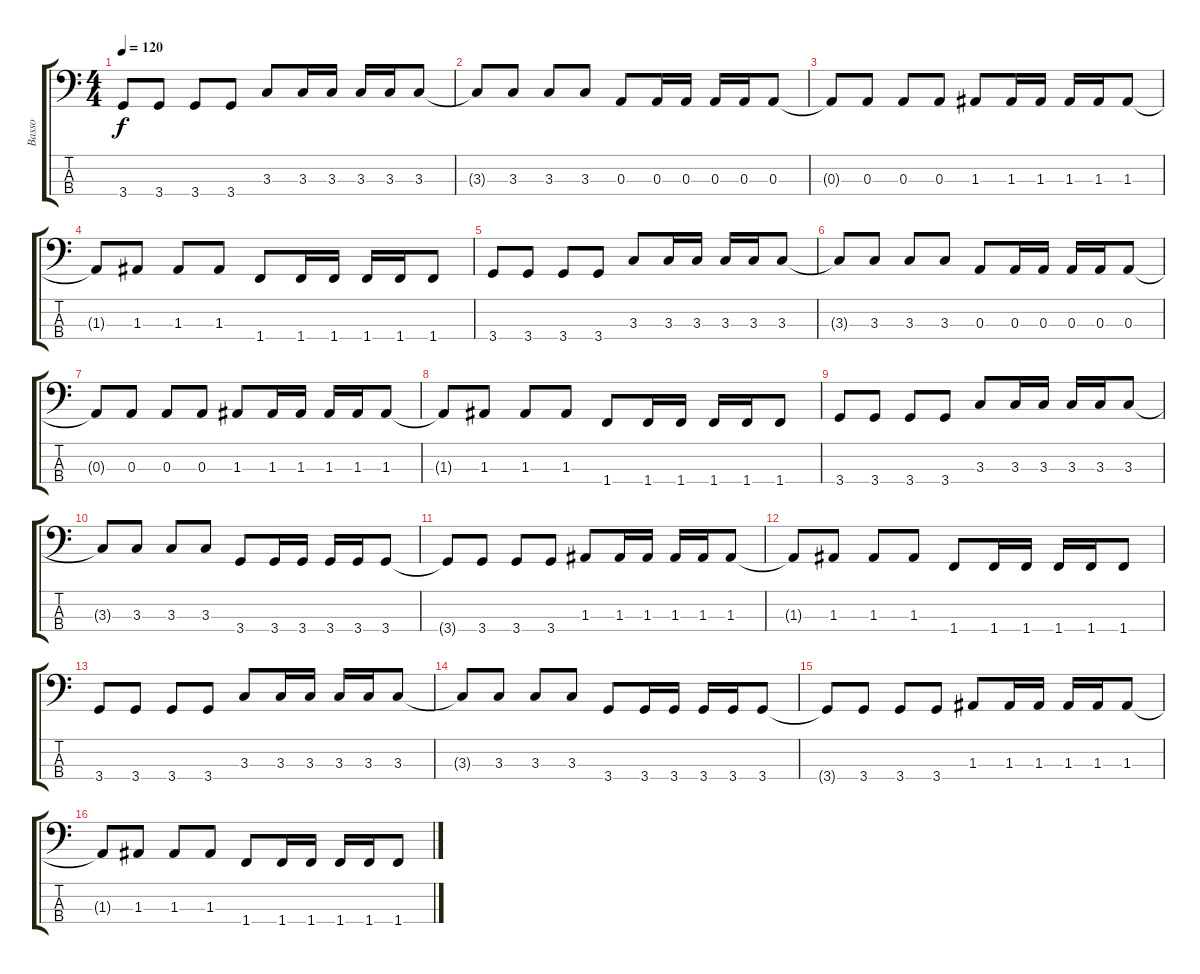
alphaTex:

\track ("Basso" "Basso") {instrument electricbasspick}
\staff {score tabs}
\tuning (G2 D2 A1 E1) {hide}
\ts (4 4)
\tempo 120
\clef f4
\ks c
3.4.8{dy f} 3.4.8 3.4.8 3.4.8 3.3.8 3.3.16 3.3.16 3.3.16 3.3.16 3.3.8 |
3.3{t}.8 3.3.8 3.3.8 3.3.8 0.3.8 0.3.16 0.3.16 0.3.16 0.3.16 0.3.8 |
0.3{t}.8 0.3.8 0.3.8 0.3.8 1.3.8 1.3.16 1.3.16 1.3.16 1.3.16 1.3.8 |
1.3{t}.8 1.3.8 1.3.8 1.3.8 1.4.8 1.4.16 1.4.16 1.4.16 1.4.16 1.4.8 |
3.4.8 3.4.8 3.4.8 3.4.8 3.3.8 3.3.16 3.3.16 3.3.16 3.3.16 3.3.8 |
3.3{t}.8 3.3.8 3.3.8 3.3.8 0.3.8 0.3.16 0.3.16 0.3.16 0.3.16 0.3.8 |
0.3{t}.8 0.3.8 0.3.8 0.3.8 1.3.8 1.3.16 1.3.16 1.3.16 1.3.16 1.3.8 |
1.3{t}.8 1.3.8 1.3.8 1.3.8 1.4.8 1.4.16 1.4.16 1.4.16 1.4.16 1.4.8 |
3.4.8 3.4.8 3.4.8 3.4.8 3.3.8 3.3.16 3.3.16 3.3.16 3.3.16 3.3.8 |
3.3{t}.8 3.3.8 3.3.8 3.3.8 3.4.8 3.4.16 3.4.16 3.4.16 3.4.16 3.4.8 |
3.4{t}.8 3.4.8 3.4.8 3.4.8 1.3.8 1.3.16 1.3.16 1.3.16 1.3.16 1.3.8 |
1.3{t}.8 1.3.8 1.3.8 1.3.8 1.4.8 1.4.16 1.4.16 1.4.16 1.4.16 1.4.8 |
3.4.8 3.4.8 3.4.8 3.4.8 3.3.8 3.3.16 3.3.16 3.3.16 3.3.16 3.3.8 |
3.3{t}.8 3.3.8 3.3.8 3.3.8 3.4.8 3.4.16 3.4.16 3.4.16 3.4.16 3.4.8 |
3.4{t}.8 3.4.8 3.4.8 3.4.8 1.3.8 1.3.16 1.3.16 1.3.16 1.3.16 1.3.8 |
1.3{t}.8 1.3.8 1.3.8 1.3.8 1.4.8 1.4.16 1.4.16 1.4.16 1.4.16 1.4.8
